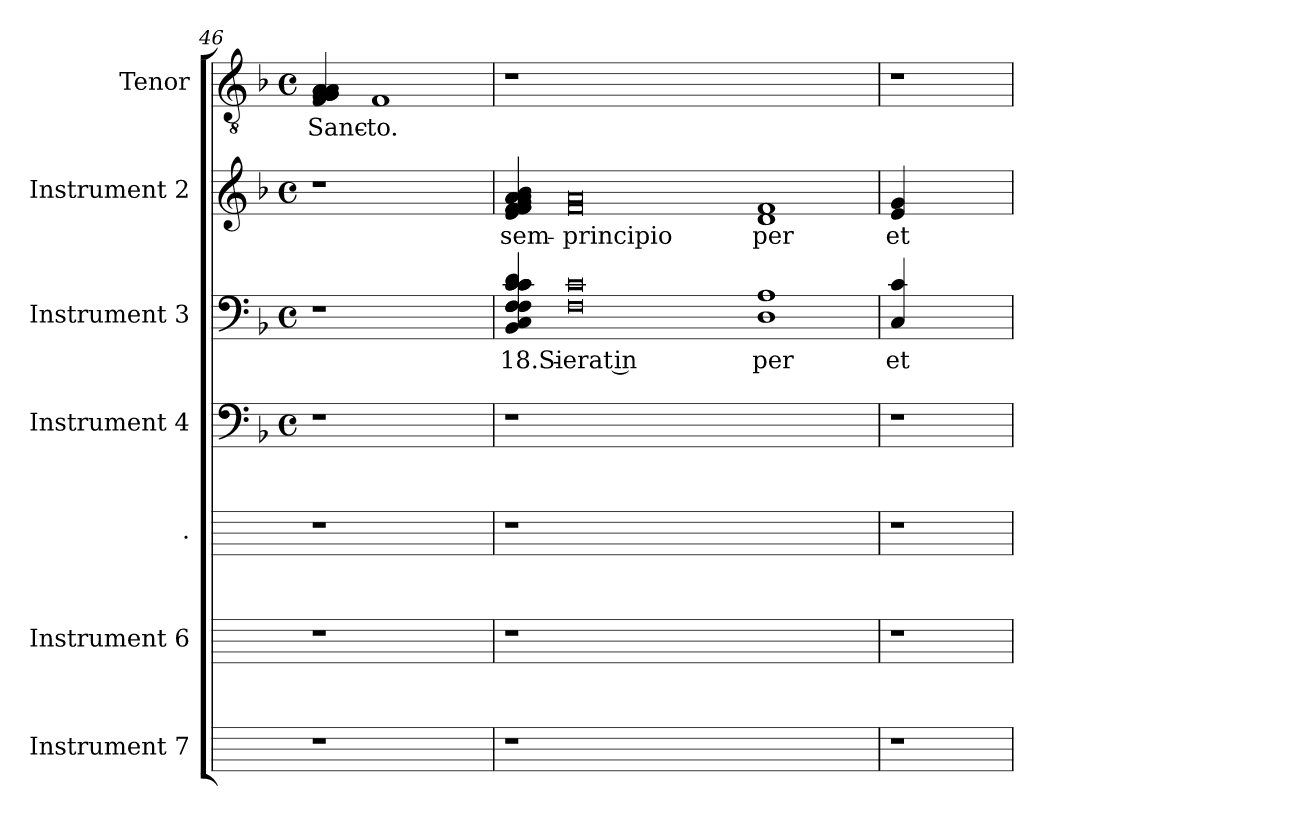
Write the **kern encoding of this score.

**kern	**kern	**kern	**kern	**kern	**text	**kern	**text	**kern	**text
*part7	*part6	*part5	*part4	*part3	*part3	*part2	*part2	*part1	*part1
*staff7	*staff6	*staff5	*staff4	*staff3	*staff3	*staff2	*staff2	*staff1	*staff1
*I"Instrument 7	*I"Instrument 6	*I".	*I"Instrument 4	*I"Instrument 3	*	*I"Instrument 2	*	*I"Tenor	*
*	*	*	*	*	*	*	*	*I'Tenor	*
!!LO:LB:g=z
*	*	*	*clefF4	*clefF4	*	*clefG2	*	*clefGv2	*
*	*	*	*k[b-]	*k[b-]	*	*k[b-]	*	*k[b-]	*
*	*	*	*F:	*F:	*	*F:	*	*F:	*
*	*	*	*M4/4	*M4/4	*	*M4/4	*	*M4/4	*
*	*	*	*met(c)	*met(c)	*	*met(c)	*	*met(c)	*
=46	=46	=46	=46	=46	=46	=46	=46	=46	=46
!	!	!	!	!	!	!	!	!	!LO:LY:b:cj
1r	1r	1r	1r	1r	.	1r	.	4G/ 4A/ 4A/ 4F/ 4G/ 4A/ 4G/	Sanc-
!	!	!	!	!	!	!	!	!	!LO:LY:b:cj
.	.	.	.	.	.	.	.	1F	-to.
4ryy	4ryy	4ryy	4ryy	4ryy	.	4ryy	.	.	.
!!LO:LB:g=z
=47	=47	=47	=47	=47	=47	=47	=47	=47	=47
!	!	!	!	!	!LO:LY:a:rj	!	!LO:LY:b:cj	!	!
1r	1r	1r	1r	4c/ 4F/ 4c/ 4F/ 4d/ 4BB-/ 4c/ 4F/ 4c/ 4C/	18.Si-	4a/ 4f/ 4a/ 4f/ 4b-/ 4f/ 4a/ 4f/ 4g/ 4e/	sem-	1r	.
!	!	!	!	!	!LO:LY:a:rj	!	!LO:LY:b	!	!
.	.	.	.	0c 0F	-erat in	0a 0f	principio	.	.
0ryy	0ryy	0ryy	0ryy	.	.	.	.	0ryy	.
!	!	!	!	!	!LO:LY:a:cj	!	!LO:LY:b:cj	!	!
.	.	.	.	1A 1D	per	1f 1d	per	.	.
4ryy	4ryy	4ryy	4ryy	.	.	.	.	4ryy	.
=48	=48	=48	=48	=48	=48	=48	=48	=48	=48
!	!	!	!	!	!LO:LY:a:cj	!	!LO:LY:b:cj	!	!
1r	1r	1r	1r	4c/ 4C/	et	4g/ 4e/	et	1r	.
.	.	.	.	2.ryy	.	2.ryy	.	.	.
=	=	=	=	=	=	=	=	=	=
*-	*-	*-	*-	*-	*-	*-	*-	*-	*-
